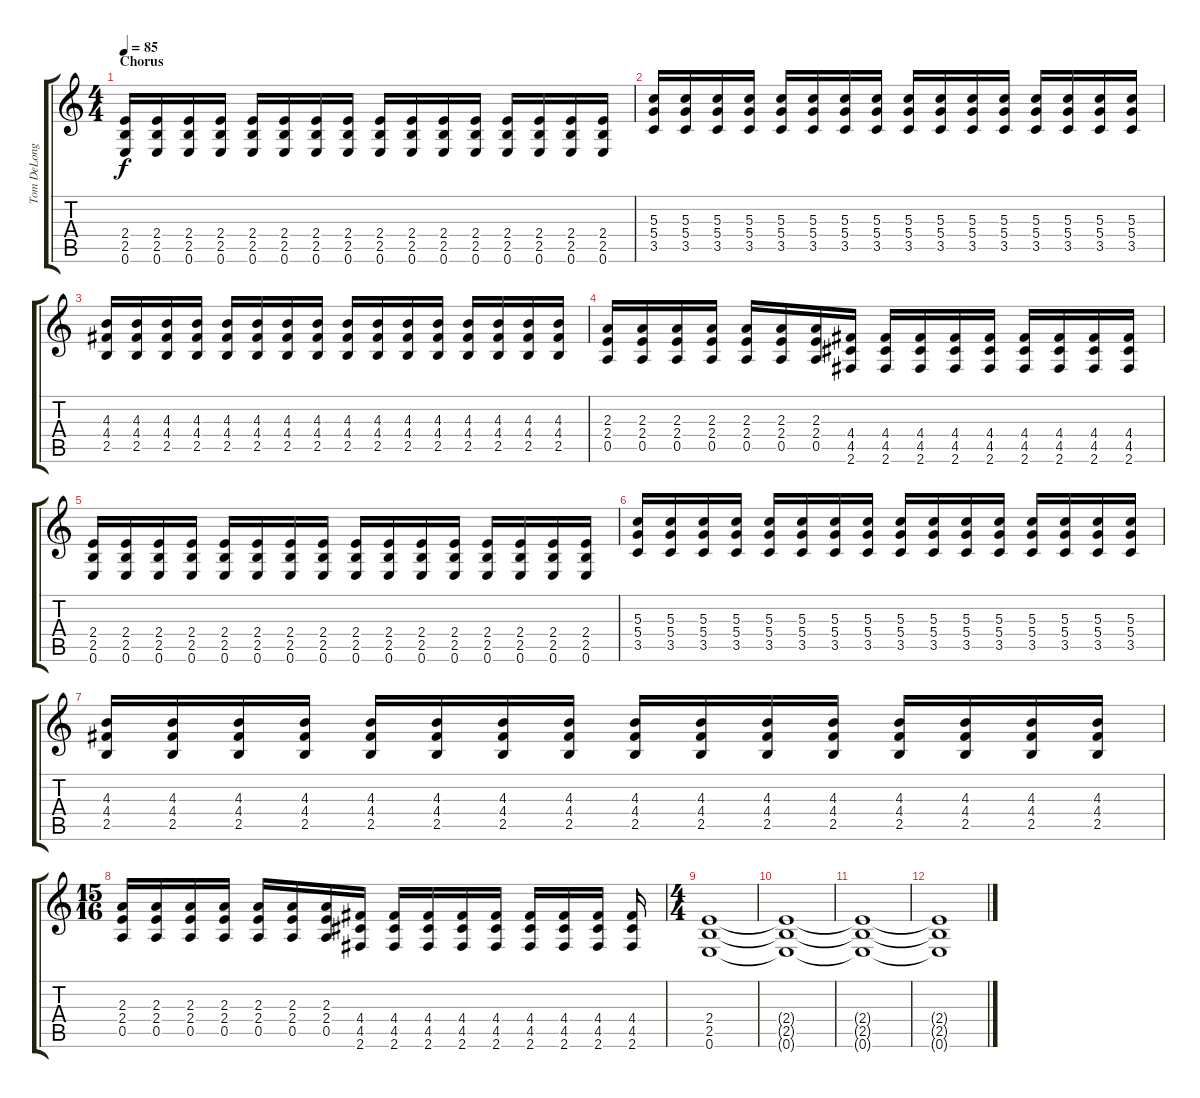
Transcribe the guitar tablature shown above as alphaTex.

\track ("Tom DeLonge" "Tom DeLong") {instrument distortionguitar}
\staff {score tabs}
\tuning (E4 B3 G3 D3 A2 E2) {hide}
\ts (4 4)
\section ("" "Chorus")
\tempo 85
\clef g2
\ks c
(2.4 2.5 0.6).16{dy f} (2.4 2.5 0.6).16 (2.4 2.5 0.6).16 (2.4 2.5 0.6).16 (2.4 2.5 0.6).16 (2.4 2.5 0.6).16 (2.4 2.5 0.6).16 (2.4 2.5 0.6).16 (2.4 2.5 0.6).16 (2.4 2.5 0.6).16 (2.4 2.5 0.6).16 (2.4 2.5 0.6).16 (2.4 2.5 0.6).16 (2.4 2.5 0.6).16 (2.4 2.5 0.6).16 (2.4 2.5 0.6).16 |
(5.3 5.4 3.5).16 (5.3 5.4 3.5).16 (5.3 5.4 3.5).16 (5.3 5.4 3.5).16 (5.3 5.4 3.5).16 (5.3 5.4 3.5).16 (5.3 5.4 3.5).16 (5.3 5.4 3.5).16 (5.3 5.4 3.5).16 (5.3 5.4 3.5).16 (5.3 5.4 3.5).16 (5.3 5.4 3.5).16 (5.3 5.4 3.5).16 (5.3 5.4 3.5).16 (5.3 5.4 3.5).16 (5.3 5.4 3.5).16 |
(4.3 4.4 2.5).16 (4.3 4.4 2.5).16 (4.3 4.4 2.5).16 (4.3 4.4 2.5).16 (4.3 4.4 2.5).16 (4.3 4.4 2.5).16 (4.3 4.4 2.5).16 (4.3 4.4 2.5).16 (4.3 4.4 2.5).16 (4.3 4.4 2.5).16 (4.3 4.4 2.5).16 (4.3 4.4 2.5).16 (4.3 4.4 2.5).16 (4.3 4.4 2.5).16 (4.3 4.4 2.5).16 (4.3 4.4 2.5).16 |
(2.3 2.4 0.5).16 (2.3 2.4 0.5).16 (2.3 2.4 0.5).16 (2.3 2.4 0.5).16 (2.3 2.4 0.5).16 (2.3 2.4 0.5).16 (2.3 2.4 0.5).16 (4.4 4.5 2.6).16 (4.4 4.5 2.6).16 (4.4 4.5 2.6).16 (4.4 4.5 2.6).16 (4.4 4.5 2.6).16 (4.4 4.5 2.6).16 (4.4 4.5 2.6).16 (4.4 4.5 2.6).16 (4.4 4.5 2.6).16 |
(2.4 2.5 0.6).16 (2.4 2.5 0.6).16 (2.4 2.5 0.6).16 (2.4 2.5 0.6).16 (2.4 2.5 0.6).16 (2.4 2.5 0.6).16 (2.4 2.5 0.6).16 (2.4 2.5 0.6).16 (2.4 2.5 0.6).16 (2.4 2.5 0.6).16 (2.4 2.5 0.6).16 (2.4 2.5 0.6).16 (2.4 2.5 0.6).16 (2.4 2.5 0.6).16 (2.4 2.5 0.6).16 (2.4 2.5 0.6).16 |
(5.3 5.4 3.5).16 (5.3 5.4 3.5).16 (5.3 5.4 3.5).16 (5.3 5.4 3.5).16 (5.3 5.4 3.5).16 (5.3 5.4 3.5).16 (5.3 5.4 3.5).16 (5.3 5.4 3.5).16 (5.3 5.4 3.5).16 (5.3 5.4 3.5).16 (5.3 5.4 3.5).16 (5.3 5.4 3.5).16 (5.3 5.4 3.5).16 (5.3 5.4 3.5).16 (5.3 5.4 3.5).16 (5.3 5.4 3.5).16 |
(4.3 4.4 2.5).16 (4.3 4.4 2.5).16 (4.3 4.4 2.5).16 (4.3 4.4 2.5).16 (4.3 4.4 2.5).16 (4.3 4.4 2.5).16 (4.3 4.4 2.5).16 (4.3 4.4 2.5).16 (4.3 4.4 2.5).16 (4.3 4.4 2.5).16 (4.3 4.4 2.5).16 (4.3 4.4 2.5).16 (4.3 4.4 2.5).16 (4.3 4.4 2.5).16 (4.3 4.4 2.5).16 (4.3 4.4 2.5).16 |
\ts (15 16)
(2.3 2.4 0.5).16 (2.3 2.4 0.5).16 (2.3 2.4 0.5).16 (2.3 2.4 0.5).16 (2.3 2.4 0.5).16 (2.3 2.4 0.5).16 (2.3 2.4 0.5).16 (4.4 4.5 2.6).16 (4.4 4.5 2.6).16 (4.4 4.5 2.6).16 (4.4 4.5 2.6).16 (4.4 4.5 2.6).16 (4.4 4.5 2.6).16 (4.4 4.5 2.6).16 (4.4 4.5 2.6).16 (4.4 4.5 2.6).16 |
\ts (4 4)
(2.4 2.5 0.6).1{volume 0} |
(2.4{t} 2.5{t} 0.6{t}).1 |
(2.4{t} 2.5{t} 0.6{t}).1 |
(2.4{t} 2.5{t} 0.6{t}).1
